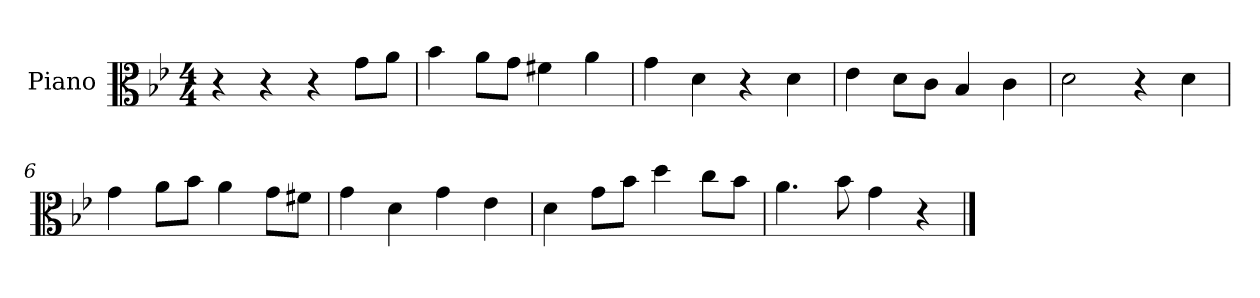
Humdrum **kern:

**kern
*part1
*staff1
*I"Piano
*I'Pno
*clefC3
*k[b-e-]
*M4/4
=1
4r
4r
4r
8g\L
8a\J
=2
4b-\
8a\L
8g\J
4f#X\
4a\
=3
4g\
4d\
4r
4d\
=4
4e-\
8d\L
8c\J
4B-/
4c\
=5
2d\
4r
4d\
=6
4g\
8a\L
8b-\J
4a\
8g\L
8f#X\J
=7
4g\
4d\
4g\
4e-\
=8
4d\
8g\L
8b-\J
4dd\
8cc\L
8b-\J
=9
4.a\
8b-\
4g\
4r
==
*-
